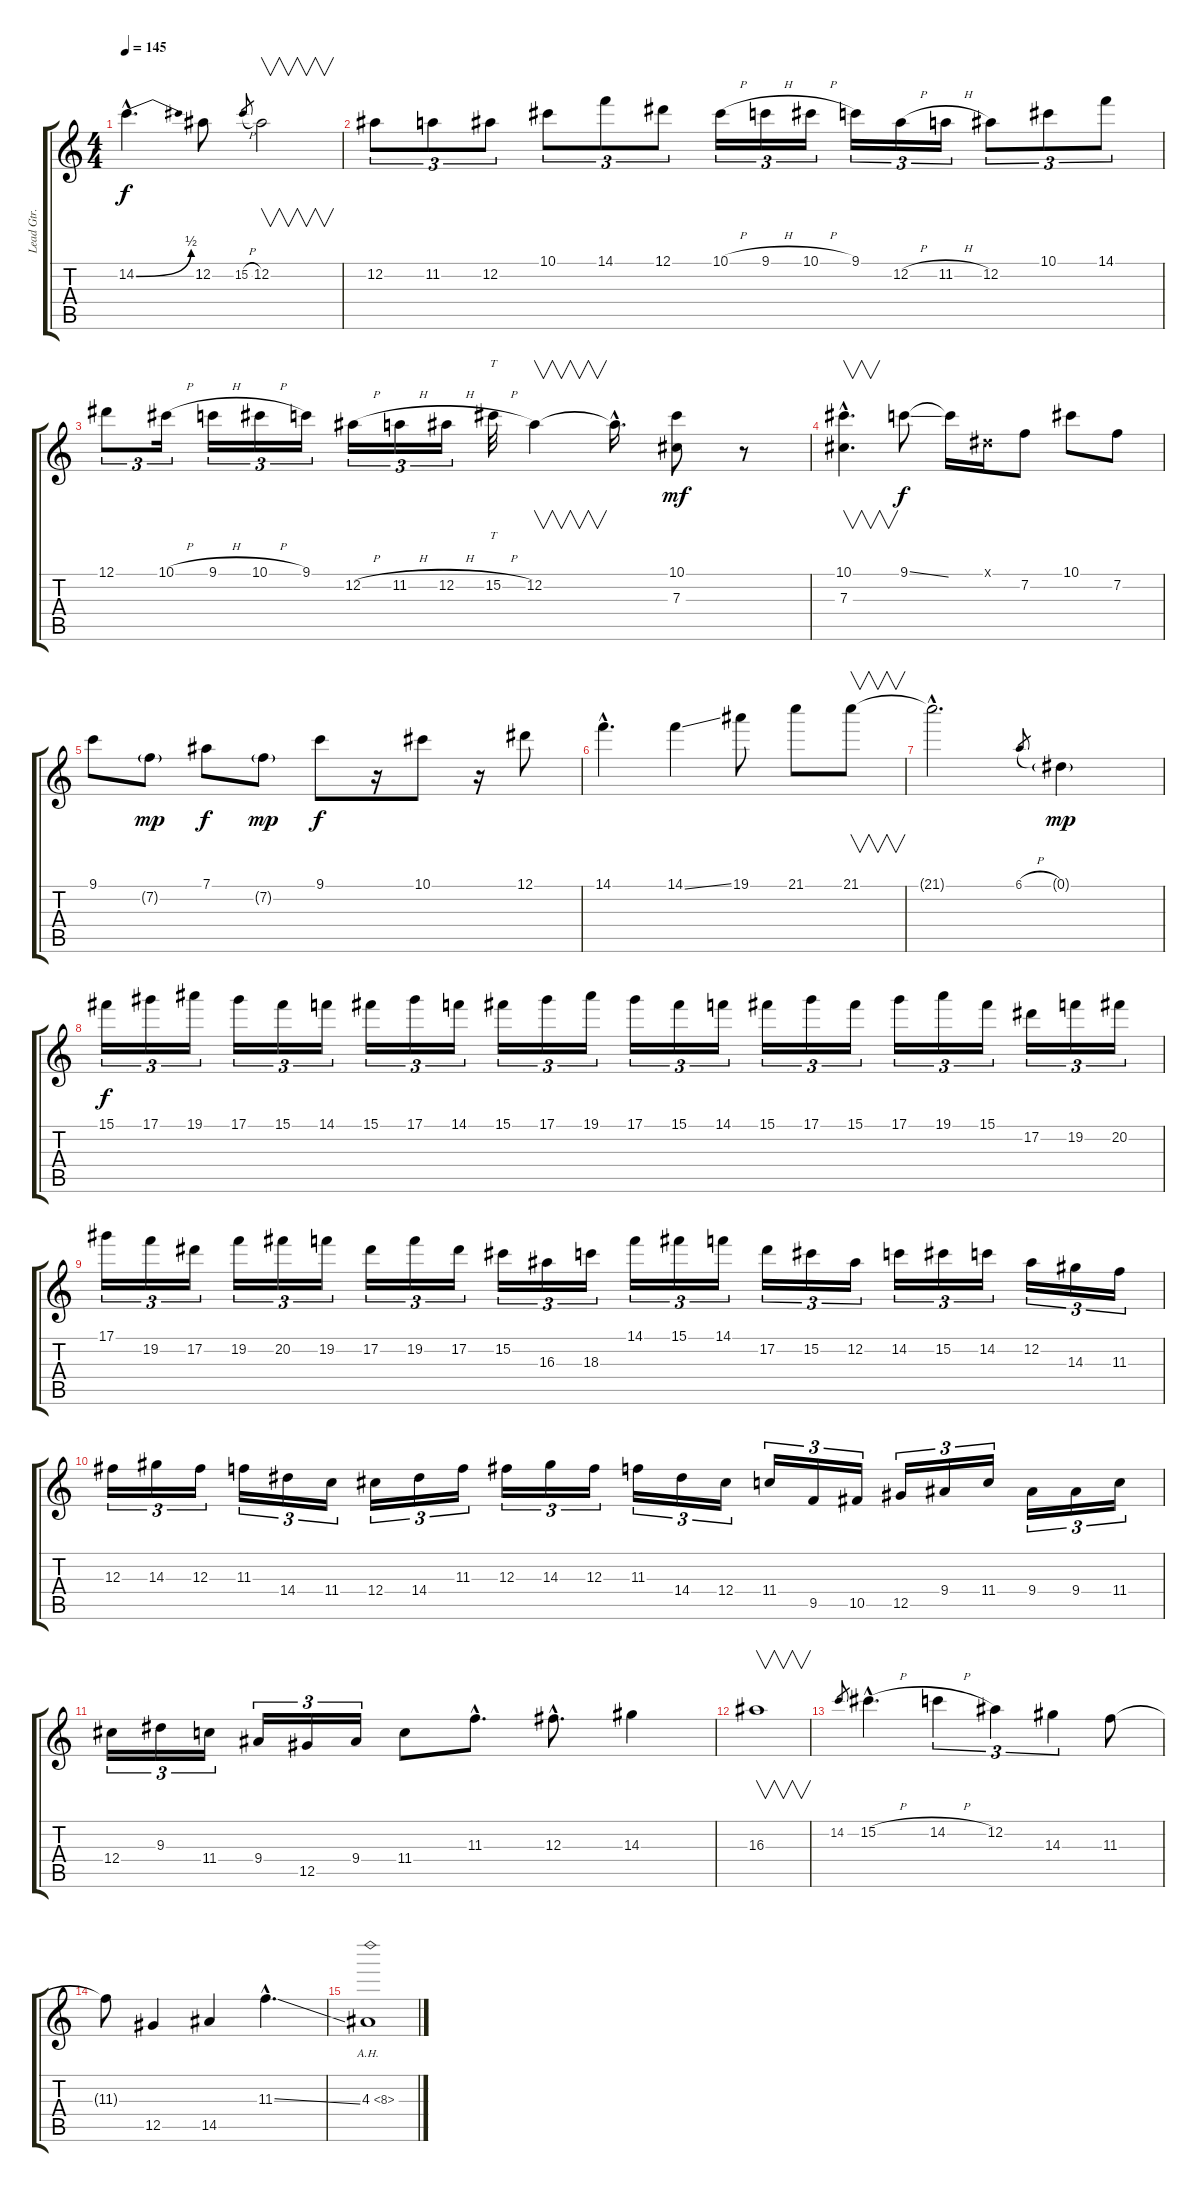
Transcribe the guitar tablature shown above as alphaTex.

\track ("Lead Gtr." "Lead Gtr.") {instrument distortionguitar}
\staff {score tabs}
\tuning (Eb4 Bb3 Gb3 Db3 Ab2 Eb2) {hide}
\ts (4 4)
\tempo 145
\clef g2
\ks c
14.2{be (bend 0 0 60 2) hac}.4{d dy f} 12.2.8 15.2{h}.8{gr} 12.2.2{v} |
12.2.8{tu (3 2)} 11.2.8{tu (3 2)} 12.2.8{tu (3 2)} 10.1.8{tu (3 2)} 14.1.8{tu (3 2)} 12.1.8{tu (3 2)} 10.1{h}.16{tu (3 2)} 9.1{h}.16{tu (3 2)} 10.1{h}.16{tu (3 2)} 9.1.16{tu (3 2)} 12.2{h}.16{tu (3 2)} 11.2{h}.16{tu (3 2)} 12.2.8{tu (3 2)} 10.1.8{tu (3 2)} 14.1.8{tu (3 2)} |
12.1.8{tu (3 2)} 10.1{h}.16{tu (3 2)} 9.1{h}.16{tu (3 2)} 10.1{h}.16{tu (3 2)} 9.1.16{tu (3 2)} 12.2{h}.16{tu (3 2)} 11.2{h}.16{tu (3 2)} 12.2{h}.16{tu (3 2)} 15.2{h}.32{tt} 12.2.4{v} 12.2{hac t}.16{d} (10.1 7.3).8{dy mf} r.8 |
(10.1{hac} 7.3{hac}).4{v d} 9.1{ss}.8{dy f} 9.1{t}.16 0.1{x}.16 7.2.8 10.1.8 7.2.8 |
9.1.8 7.2{g}.8{dy mp} 7.1.8{dy f} 7.2{g}.8{dy mp} 9.1.8{dy f} r.16 10.1.8 r.16 12.1.8 |
14.1{hac}.4{d} 14.1{ss}.4 19.1.8 21.1.8 21.1.8{v} |
21.1{hac t}.2{d} 6.1{h}.8{gr} 0.1{g}.4{dy mp} |
15.1.16{tu (3 2) dy f} 17.1.16{tu (3 2)} 19.1.16{tu (3 2)} 17.1.16{tu (3 2)} 15.1.16{tu (3 2)} 14.1.16{tu (3 2)} 15.1.16{tu (3 2)} 17.1.16{tu (3 2)} 14.1.16{tu (3 2)} 15.1.16{tu (3 2)} 17.1.16{tu (3 2)} 19.1.16{tu (3 2)} 17.1.16{tu (3 2)} 15.1.16{tu (3 2)} 14.1.16{tu (3 2)} 15.1.16{tu (3 2)} 17.1.16{tu (3 2)} 15.1.16{tu (3 2)} 17.1.16{tu (3 2)} 19.1.16{tu (3 2)} 15.1.16{tu (3 2)} 17.2.16{tu (3 2)} 19.2.16{tu (3 2)} 20.2.16{tu (3 2)} |
17.1.16{tu (3 2)} 19.2.16{tu (3 2)} 17.2.16{tu (3 2)} 19.2.16{tu (3 2)} 20.2.16{tu (3 2)} 19.2.16{tu (3 2)} 17.2.16{tu (3 2)} 19.2.16{tu (3 2)} 17.2.16{tu (3 2)} 15.2.16{tu (3 2)} 16.3.16{tu (3 2)} 18.3.16{tu (3 2)} 14.1.16{tu (3 2)} 15.1.16{tu (3 2)} 14.1.16{tu (3 2)} 17.2.16{tu (3 2)} 15.2.16{tu (3 2)} 12.2.16{tu (3 2)} 14.2.16{tu (3 2)} 15.2.16{tu (3 2)} 14.2.16{tu (3 2)} 12.2.16{tu (3 2)} 14.3.16{tu (3 2)} 11.3.16{tu (3 2)} |
12.3.16{tu (3 2)} 14.3.16{tu (3 2)} 12.3.16{tu (3 2)} 11.3.16{tu (3 2)} 14.4.16{tu (3 2)} 11.4.16{tu (3 2)} 12.4.16{tu (3 2)} 14.4.16{tu (3 2)} 11.3.16{tu (3 2)} 12.3.16{tu (3 2)} 14.3.16{tu (3 2)} 12.3.16{tu (3 2)} 11.3.16{tu (3 2)} 14.4.16{tu (3 2)} 12.4.16{tu (3 2)} 11.4.16{tu (3 2)} 9.5.16{tu (3 2)} 10.5.16{tu (3 2)} 12.5.16{tu (3 2)} 9.4.16{tu (3 2)} 11.4.16{tu (3 2)} 9.4.16{tu (3 2)} 9.4.16{tu (3 2)} 11.4.16{tu (3 2)} |
12.4.16{tu (3 2)} 9.3.16{tu (3 2)} 11.4.16{tu (3 2)} 9.4.16{tu (3 2)} 12.5.16{tu (3 2)} 9.4.16{tu (3 2)} 11.4.8 11.3{hac}.8{d} 12.3{hac}.8{d} 14.3.4 |
16.3.1{v} |
14.2.8{gr} 15.2{h hac}.4{d} 14.2{h}.4{tu (3 2)} 12.2.4{tu (3 2)} 14.3.4{tu (3 2)} 11.3.8 |
11.3{t}.8 12.5.4 14.5.4 11.3{ss hac}.4{d} |
4.3{ah 4}.1
